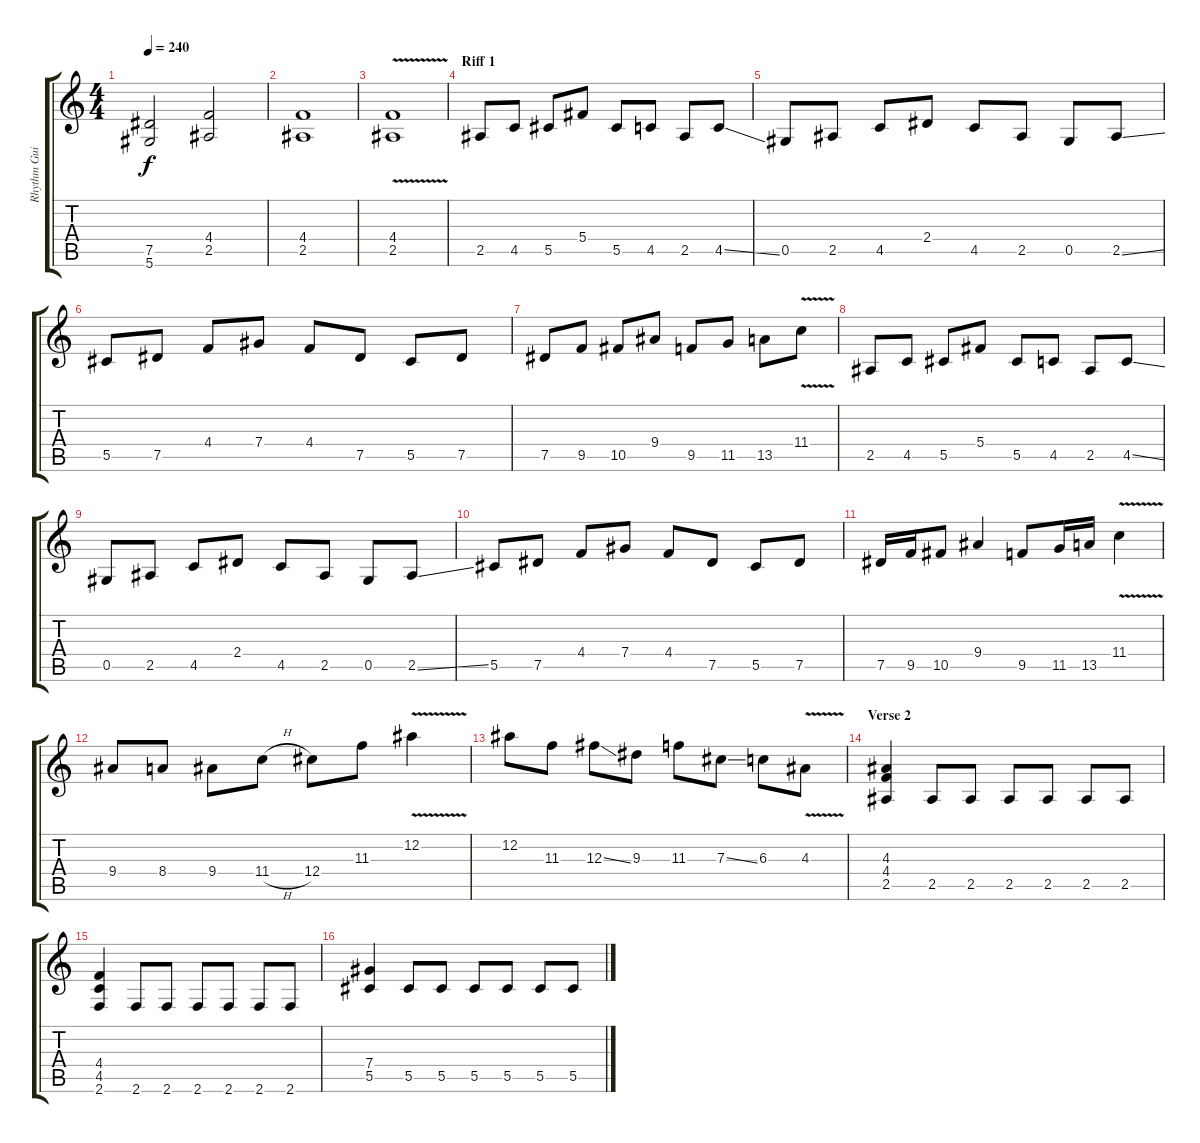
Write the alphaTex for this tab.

\track ("Rhythm Guitar" "Rhythm Gui") {instrument distortionguitar}
\staff {score tabs}
\tuning (Eb4 Bb3 Gb3 Db3 Ab2 Eb2) {hide}
\ts (4 4)
\tempo 240
\clef g2
\ks c
(7.5 5.6).2{dy f} (4.4 2.5).2 |
(4.4 2.5).1 |
(4.4{v} 2.5{v}).1 |
\section ("" "Riff 1")
2.5.8 4.5.8 5.5.8 5.4.8 5.5.8 4.5.8 2.5.8 4.5{ss}.8 |
0.5.8 2.5.8 4.5.8 2.4.8 4.5.8 2.5.8 0.5.8 2.5{ss}.8 |
5.5.8 7.5.8 4.4.8 7.4.8 4.4.8 7.5.8 5.5.8 7.5.8 |
7.5.8 9.5.8 10.5.8 9.4.8 9.5.8 11.5.8 13.5.8 11.4{v}.8 |
2.5.8 4.5.8 5.5.8 5.4.8 5.5.8 4.5.8 2.5.8 4.5{ss}.8 |
0.5.8 2.5.8 4.5.8 2.4.8 4.5.8 2.5.8 0.5.8 2.5{ss}.8 |
5.5.8 7.5.8 4.4.8 7.4.8 4.4.8 7.5.8 5.5.8 7.5.8 |
7.5.16 9.5.16 10.5.8 9.4.4 9.5.8 11.5.16 13.5.16 11.4{v}.4 |
9.4.8 8.4.8 9.4.8 11.4{h}.8 12.4.8 11.3.8 12.2{v}.4 |
12.2.8 11.3.8 12.3{ss}.8 9.3.8 11.3.8 7.3{ss}.8 6.3.8 4.3{v}.8 |
\section ("" "Verse 2")
(4.3 4.4 2.5).4 2.5.8 2.5.8 2.5.8 2.5.8 2.5.8 2.5.8 |
(4.4 4.5 2.6).4 2.6.8 2.6.8 2.6.8 2.6.8 2.6.8 2.6.8 |
(7.4 5.5).4 5.5.8 5.5.8 5.5.8 5.5.8 5.5.8 5.5.8
